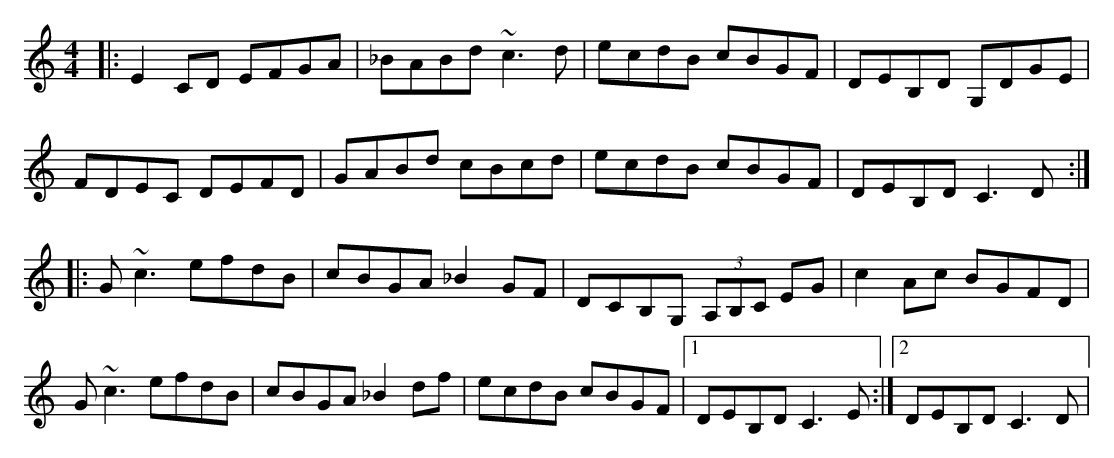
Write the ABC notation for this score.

X:1
M:4/4
K:C
|:E2CD EFGA|_BABd ~c3d|ecdB cBGF|DEB,D G,DGE|
FDEC DEFD|GABd cBcd|ecdB cBGF|DEB,D C3D:|
|:G~c3 efdB|cBGA _B2GF|DCB,G, (3A,B,C EG |c2Ac BGFD|
G~c3 efdB|cBGA _B2df|ecdB cBGF|1 DEB,D C3E:|2 DEB,D C3D|
